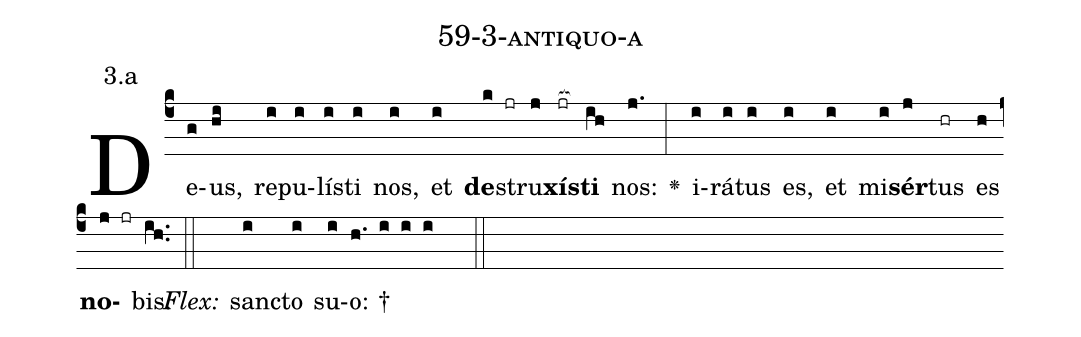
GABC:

name: 59-3-antiquo-a;
annotation: 3.a;
%%
(c4)De(g)us,(hi) re(i)pu(i)lís(i)ti(i) nos,(i) et(i) <b>de</b>(k jr)stru(j)<b>xís</b>(jr[ocb:1{])<b>ti</b>(ih[ocb:0}]) nos:(j.) <v>\greheightstar</v>(:) i(i)rá(i)tus(i) es,(i) et(i) mi(i)<b>sér</b>(j)tus(hr) es(h) <b>no</b>(j jr)bis.(ih..) (::)
<i>Flex:</i>()  sanc(i)to(i) su(i)o: †(h. i i i  ::)

%E(i) u(i) o(j) u(h) a(j) e.(ih..) (::)
